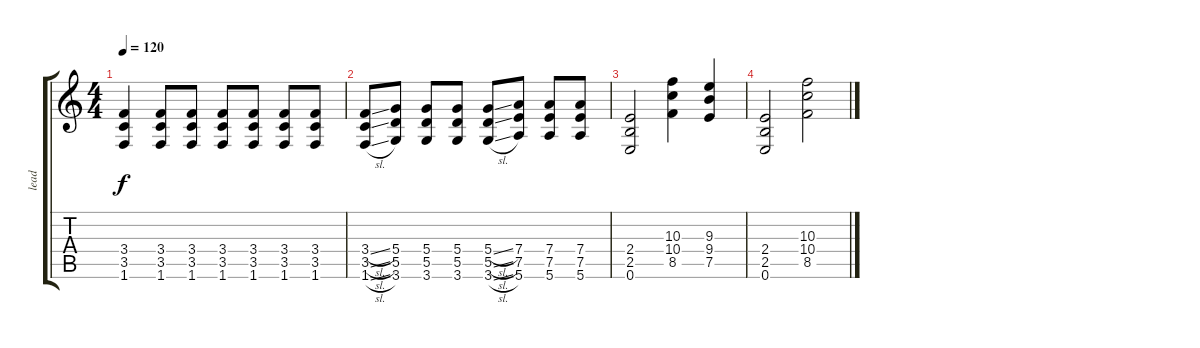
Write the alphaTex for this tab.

\track ("lead" "lead") {instrument distortionguitar}
\staff {score tabs}
\tuning (E4 B3 G3 D3 A2 E2) {hide}
\ts (4 4)
\tempo 120
\clef g2
\ks c
(3.4 3.5 1.6).4{dy f} (3.4 3.5 1.6).8 (3.4 3.5 1.6).8 (3.4 3.5 1.6).8 (3.4 3.5 1.6).8 (3.4 3.5 1.6).8 (3.4 3.5 1.6).8 |
(3.4{sl} 3.5{sl} 1.6{sl}).8 (5.4 5.5 3.6).8 (5.4 5.5 3.6).8 (5.4 5.5 3.6).8 (5.4{sl} 5.5{sl} 3.6{sl}).8 (7.4 7.5 5.6).8 (7.4 7.5 5.6).8 (7.4 7.5 5.6).8 |
(2.4 2.5 0.6).2 (10.3 10.4 8.5).4 (9.3 9.4 7.5).4 |
(2.4 2.5 0.6).2 (10.3 10.4 8.5).2
